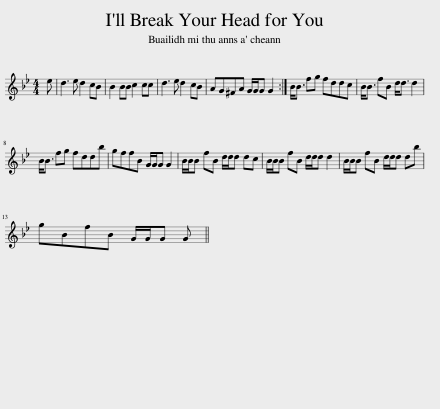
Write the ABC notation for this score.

X:1
L:1/8
M:4/4
I:linebreak $
K:Gmin
V:1 treble
V:1
 e | d3 e d2 cB | B2 BB c2 cc | d3 e d2 cB | AG^FA G/G/G G2 :| %5
 B<B fg fddc | B<B fB d<d d2 |$ B<B fg fddb | gffB G/G/G G2 | B/B/B fB d/d/d dc | %10
 B/B/B fB d/d/d d2 | B/B/B fB d/d/d db |$ gBfB G/G/G G || %13
